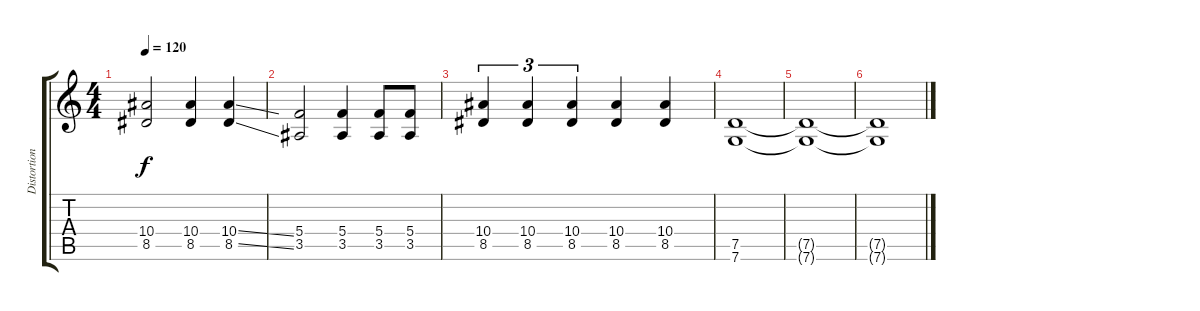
\track ("Distortion Guitar" "Distortion") {instrument distortionguitar}
\staff {score tabs}
\tuning (D4 A3 F3 C3 G2 C2) {hide}
\ts (4 4)
\tempo 120
\clef g2
\ks c
(10.4 8.5).2{dy f} (10.4 8.5).4 (10.4{ss} 8.5{ss}).4 |
(5.4 3.5).2 (5.4 3.5).4 (5.4 3.5).8 (5.4 3.5).8 |
(10.4 8.5).4{tu (3 2)} (10.4 8.5).4{tu (3 2)} (10.4 8.5).4{tu (3 2)} (10.4 8.5).4 (10.4 8.5).4 |
(7.5 7.6).1 |
(7.5{t} 7.6{t}).1 |
(7.5{t} 7.6{t}).1
